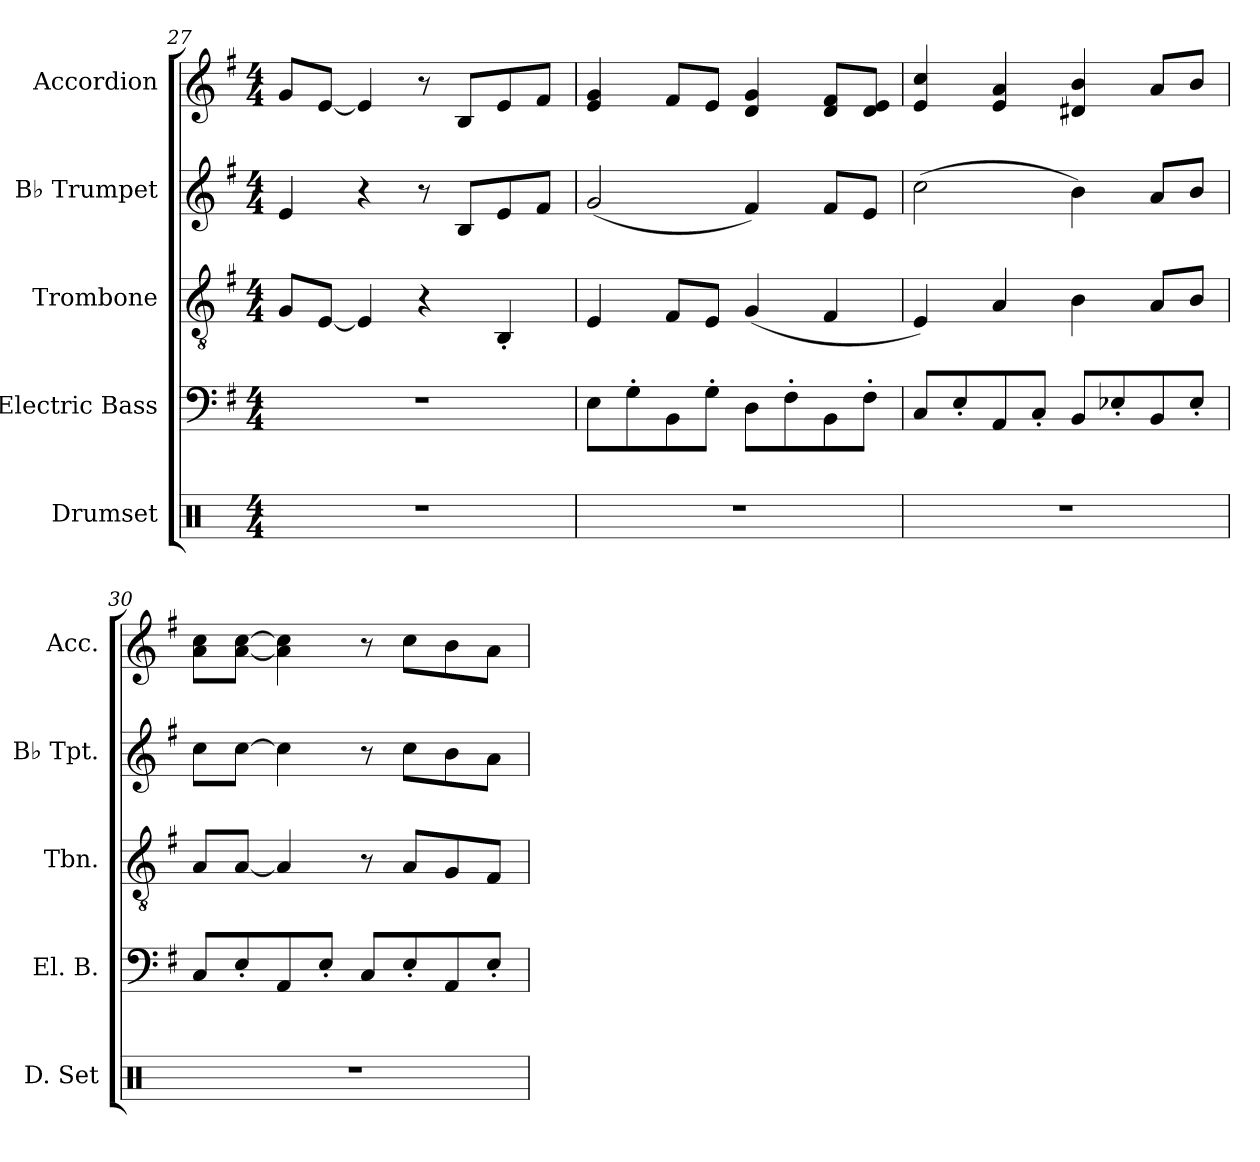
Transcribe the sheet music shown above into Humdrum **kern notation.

**kern	**kern	**kern	**kern	**kern
*part5	*part4	*part3	*part2	*part1
*staff5	*staff4	*staff3	*staff2	*staff1
*I"Drumset	*I"Electric Bass	*I"Trombone	*I"B♭ Trumpet	*I"Accordion
*I'D. Set	*I'El. B.	*I'Tbn.	*I'B♭ Tpt.	*I'Acc.
*clefX	*clefF4	*clefGv2	*clefG2	*clefG2
*	*ITrd7c12	*ITrd1c2	*ITrd1c2	*
*k[]	*k[f#]	*k[b-]	*k[b-]	*k[f#]
*M4/4	*M4/4	*M4/4	*M4/4	*M4/4
=27	=27	=27	=27	=27
1r	1r	8FL	4d	8gL
.	.	[8DJ	.	[8eJ
.	.	4D]	4r	4e]
.	.	4r	8r	8r
.	.	.	8AL	8BL
.	.	4AA'	8d	8e
.	.	.	8eJ	8f#J
=28	=28	=28	=28	=28
1r	8EEL	4D	(<2f	4e 4g
.	8GG'	.	.	.
.	8BBB	8EL	.	8f#L
.	8GG'J	8DJ	.	8eJ
.	8DDL	(<4F	4e)	4d 4g
.	8FF#'	.	.	.
.	8BBB	4E	8eL	8d 8f#L
.	8FF#'J	.	8dJ	8d 8eJ
=29	=29	=29	=29	=29
1r	8CCL	4D)	(>2b-	4e 4cc
.	8EE'	.	.	.
.	8AAA	4G	.	4e 4a
.	8CC'J	.	.	.
.	8BBBL	4A	4a)	4d#X 4b
.	8EE-X'	.	.	.
.	8BBB	8GL	8gL	8aL
.	8EE-'J	8AJ	8aJ	8bJ
=30	=30	=30	=30	=30
1r	8CCL	8GL	8b-L	8a 8ccL
.	8EE'	[8GJ	[8b-J	[8a [8ccJ
.	8AAA	4G]	4b-]	4a] 4cc]
.	8EE'J	.	.	.
.	8CCL	8r	8r	8r
.	8EE'	8GL	8b-L	8ccL
.	8AAA	8F	8a	8b
.	8EE'J	8EJ	8gJ	8aJ
=	=	=	=	=
*-	*-	*-	*-	*-
